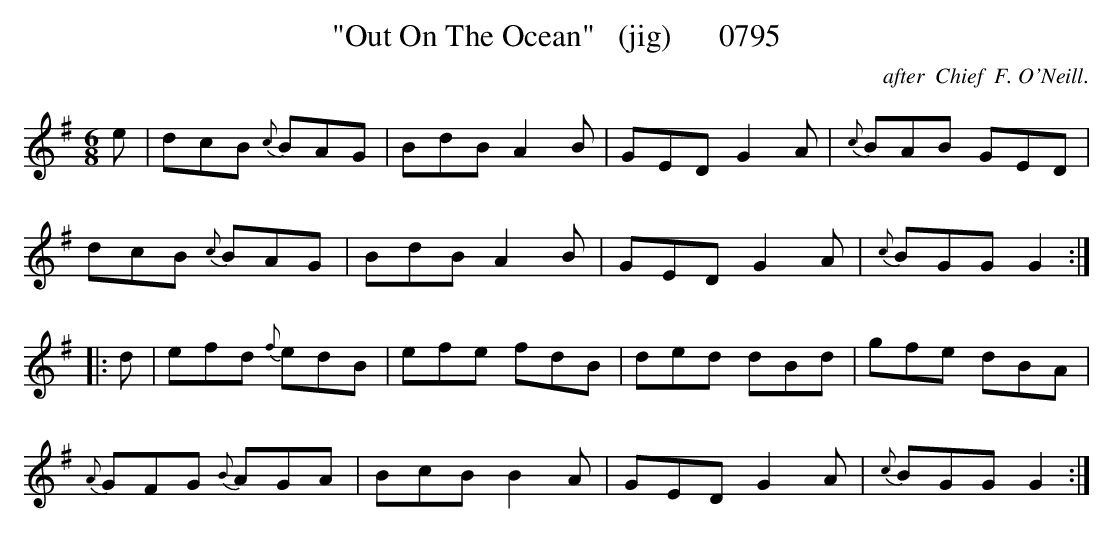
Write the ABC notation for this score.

X:1
T:"Out On The Ocean"   (jig)      0795
C: after  Chief  F. O'Neill.
BRENNAN July 2003 (HTTP://WWW.SOSYOURMOM.COM)
M:6/8
L:1/8
K:G
e|dcB {c}BAG|BdB A2B|GED G2A|{c}BAB GED|
dcB {c}BAG|BdB A2B|GED G2A|{c}BGG G2:|
|:d|efd {f}edB|efe fdB|ded dBd|gfe dBA|
{A}GFG {B}AGA|BcB B2A|GED G2A|{c}BGG G2:|
